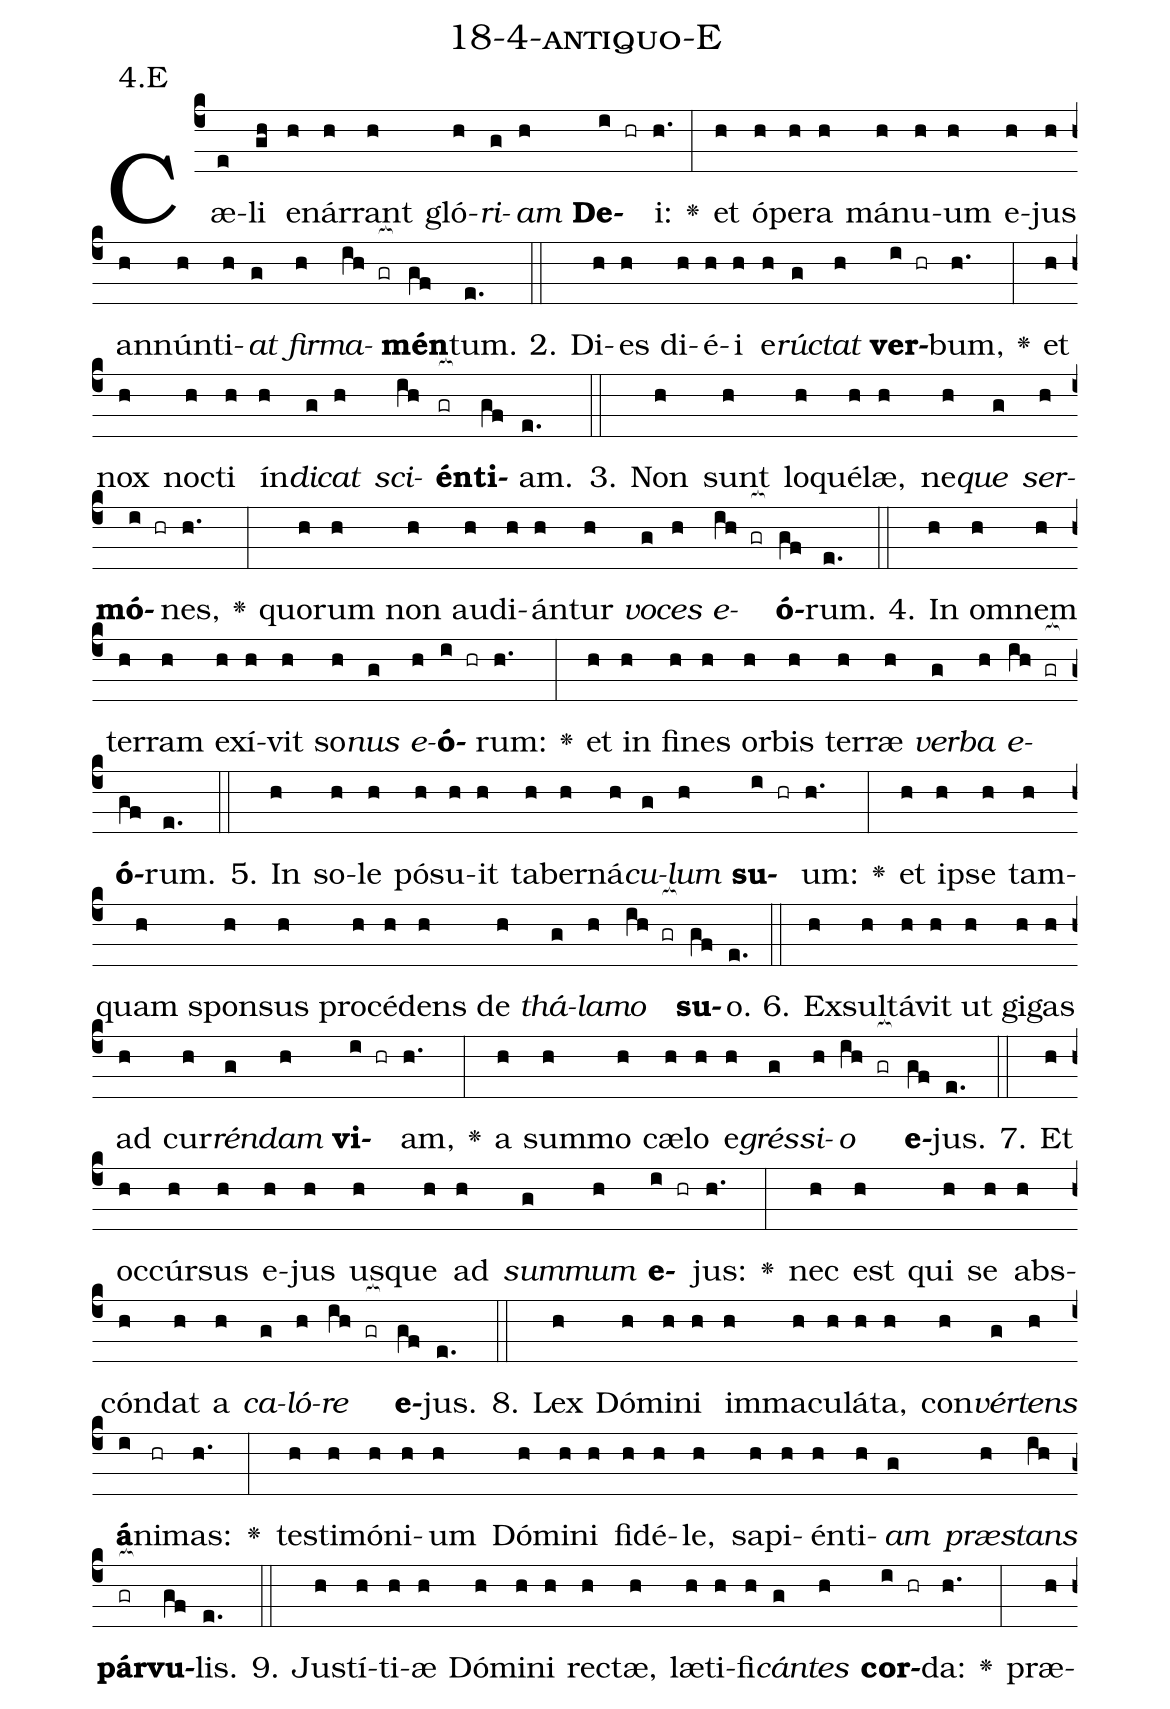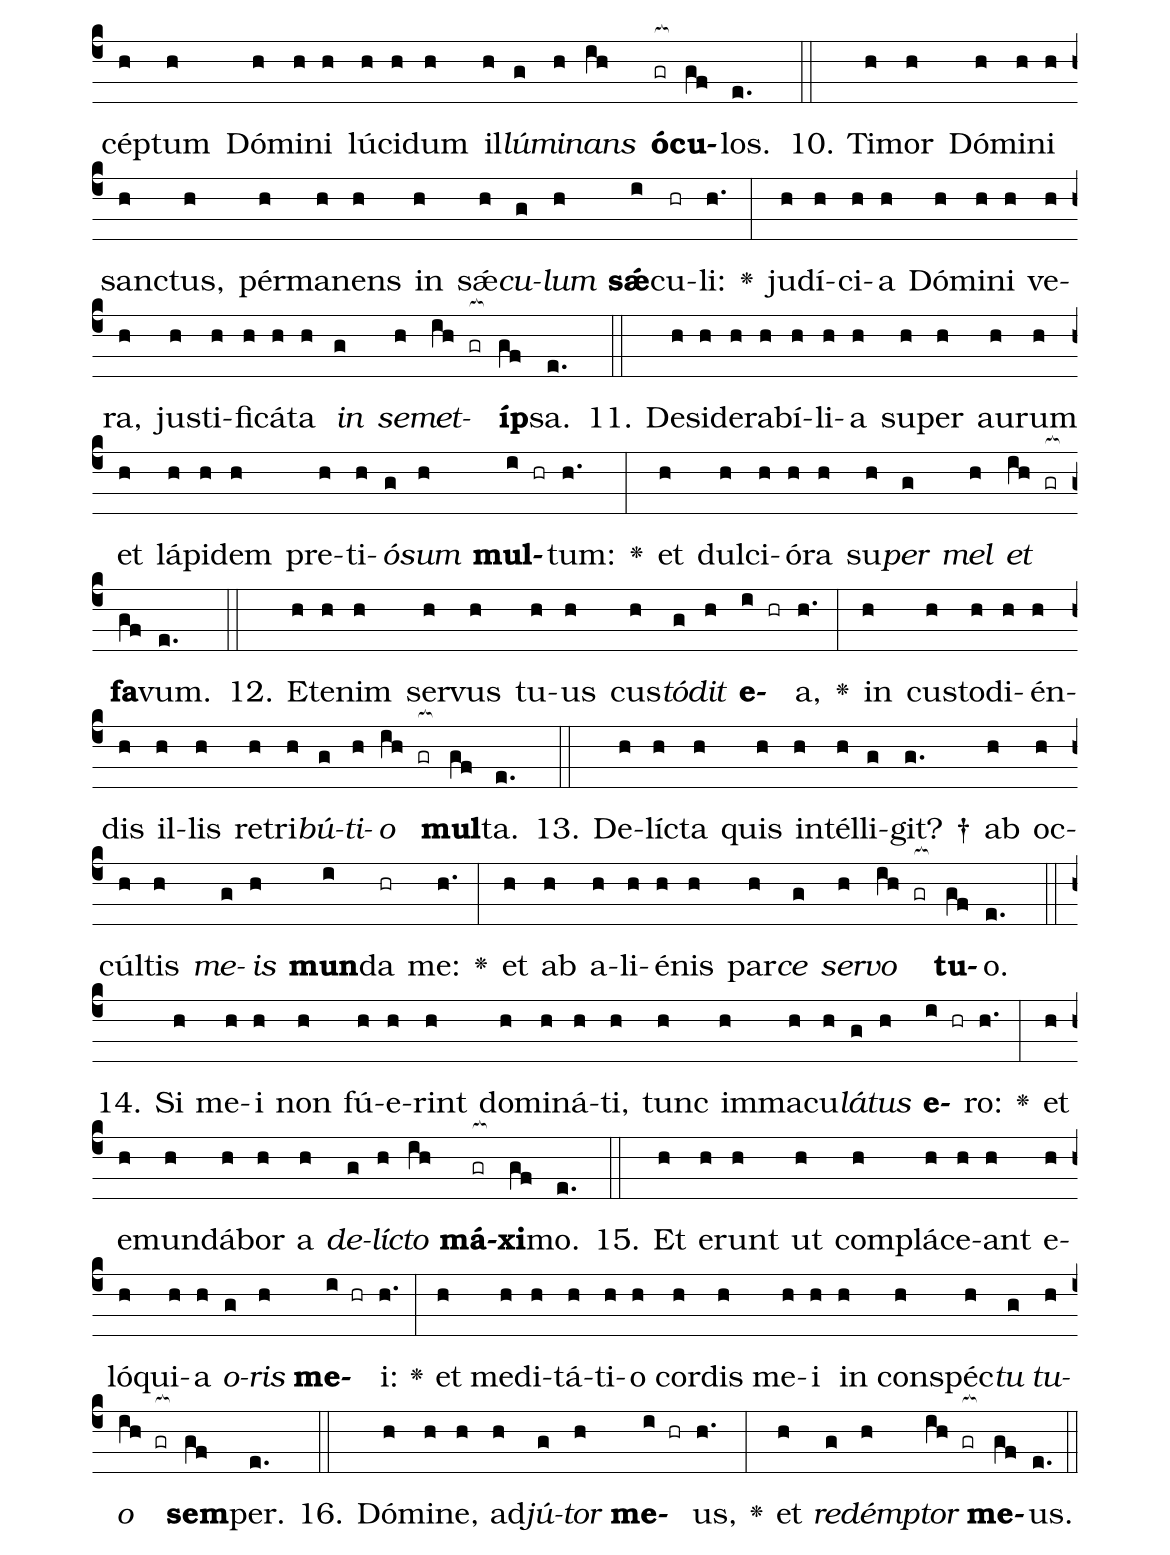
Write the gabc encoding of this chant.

name: 18-4-antiquo-E;
annotation: 4.E;
%%
(c4)Cæ(e)li(gh) e(h)nár(h)rant(h) gló(h)<i>ri</i>(g)<i>am</i>(h) <b>De</b>(i hr)i:(h.) <v>\greheightstar</v>(:) et(h) ó(h)pe(h)ra(h) má(h)nu(h)um(h) e(h)jus(h) an(h)nún(h)ti(h)<i>at</i>(g) <i>fir</i>(h)<i>ma</i>(ih gr[ocb:1{])<b>mén</b>(gf[ocb:0}])tum.(e.) (::)
2. Di(h)es(h) di(h)é(h)i(h) e(h)<i>rúc</i>(g)<i>tat</i>(h) <b>ver</b>(i hr)bum,(h.) <v>\greheightstar</v>(:) et(h) nox(h) noc(h)ti(h) ín(h)<i>di</i>(g)<i>cat</i>(h) <i>sci</i>(ih)<b>én</b>(gr[ocb:1{])<b>ti</b>(gf[ocb:0}])am.(e.) (::)
3. Non(h) sunt(h) lo(h)qué(h)læ,(h) ne(h)<i>que</i>(g) <i>ser</i>(h)<b>mó</b>(i hr)nes,(h.) <v>\greheightstar</v>(:) quo(h)rum(h) non(h) au(h)di(h)án(h)tur(h) <i>vo</i>(g)<i>ces</i>(h) <i>e</i>(ih gr[ocb:1{])<b>ó</b>(gf[ocb:0}])rum.(e.) (::)
4. In(h) om(h)nem(h) ter(h)ram(h) ex(h)í(h)vit(h) so(h)<i>nus</i>(g) <i>e</i>(h)<b>ó</b>(i hr)rum:(h.) <v>\greheightstar</v>(:) et(h) in(h) fi(h)nes(h) or(h)bis(h) ter(h)ræ(h) <i>ver</i>(g)<i>ba</i>(h) <i>e</i>(ih gr[ocb:1{])<b>ó</b>(gf[ocb:0}])rum.(e.) (::)
5. In(h) so(h)le(h) pó(h)su(h)it(h) ta(h)ber(h)ná(h)<i>cu</i>(g)<i>lum</i>(h) <b>su</b>(i hr)um:(h.) <v>\greheightstar</v>(:) et(h) ip(h)se(h) tam(h)quam(h) spon(h)sus(h) pro(h)cé(h)dens(h) de(h) <i>thá</i>(g)<i>la</i>(h)<i>mo</i>(ih gr[ocb:1{]) <b>su</b>(gf[ocb:0}])o.(e.) (::)
6. Ex(h)sul(h)tá(h)vit(h) ut(h) gi(h)gas(h) ad(h) cur(h)<i>rén</i>(g)<i>dam</i>(h) <b>vi</b>(i hr)am,(h.) <v>\greheightstar</v>(:) a(h) sum(h)mo(h) cæ(h)lo(h) e(h)<i>grés</i>(g)<i>si</i>(h)<i>o</i>(ih gr[ocb:1{]) <b>e</b>(gf[ocb:0}])jus.(e.) (::)
7. Et(h) oc(h)cúr(h)sus(h) e(h)jus(h) us(h)que(h) ad(h) <i>sum</i>(g)<i>mum</i>(h) <b>e</b>(i hr)jus:(h.) <v>\greheightstar</v>(:) nec(h) est(h) qui(h) se(h) abs(h)cón(h)dat(h) a(h) <i>ca</i>(g)<i>ló</i>(h)<i>re</i>(ih gr[ocb:1{]) <b>e</b>(gf[ocb:0}])jus.(e.) (::)
8. Lex(h) Dó(h)mi(h)ni(h) im(h)ma(h)cu(h)lá(h)ta,(h) con(h)<i>vér</i>(g)<i>tens</i>(h) <b>á</b>(i)ni(hr)mas:(h.) <v>\greheightstar</v>(:) tes(h)ti(h)mó(h)ni(h)um(h) Dó(h)mi(h)ni(h) fi(h)dé(h)le,(h) sa(h)pi(h)én(h)ti(h)<i>am</i>(g) <i>præ</i>(h)<i>stans</i>(ih) <b>pár</b>(gr[ocb:1{])<b>vu</b>(gf[ocb:0}])lis.(e.) (::)
9. Jus(h)tí(h)ti(h)æ(h) Dó(h)mi(h)ni(h) rec(h)tæ,(h) læ(h)ti(h)fi(h)<i>cán</i>(g)<i>tes</i>(h) <b>cor</b>(i hr)da:(h.) <v>\greheightstar</v>(:) præ(h)cép(h)tum(h) Dó(h)mi(h)ni(h) lú(h)ci(h)dum(h) il(h)<i>lú</i>(g)<i>mi</i>(h)<i>nans</i>(ih) <b>ó</b>(gr[ocb:1{])<b>cu</b>(gf[ocb:0}])los.(e.) (::)
10. Ti(h)mor(h) Dó(h)mi(h)ni(h) sanc(h)tus,(h) pér(h)ma(h)nens(h) in(h) sǽ(h)<i>cu</i>(g)<i>lum</i>(h) <b>sǽ</b>(i)cu(hr)li:(h.) <v>\greheightstar</v>(:) ju(h)dí(h)ci(h)a(h) Dó(h)mi(h)ni(h) ve(h)ra,(h) jus(h)ti(h)fi(h)cá(h)ta(h) <i>in</i>(g) <i>se</i>(h)<i>met</i>(ih gr[ocb:1{])<b>íp</b>(gf[ocb:0}])sa.(e.) (::)
11. De(h)si(h)de(h)ra(h)bí(h)li(h)a(h) su(h)per(h) au(h)rum(h) et(h) lá(h)pi(h)dem(h) pre(h)ti(h)<i>ó</i>(g)<i>sum</i>(h) <b>mul</b>(i hr)tum:(h.) <v>\greheightstar</v>(:) et(h) dul(h)ci(h)ó(h)ra(h) su(h)<i>per</i>(g) <i>mel</i>(h) <i>et</i>(ih gr[ocb:1{]) <b>fa</b>(gf[ocb:0}])vum.(e.) (::)
12. Et(h)e(h)nim(h) ser(h)vus(h) tu(h)us(h) cus(h)<i>tó</i>(g)<i>dit</i>(h) <b>e</b>(i hr)a,(h.) <v>\greheightstar</v>(:) in(h) cus(h)to(h)di(h)én(h)dis(h) il(h)lis(h) re(h)tri(h)<i>bú</i>(g)<i>ti</i>(h)<i>o</i>(ih gr[ocb:1{]) <b>mul</b>(gf[ocb:0}])ta.(e.) (::)
13. De(h)líc(h)ta(h) quis(h) in(h)tél(h)li(g)git? †(g.) ab(h) oc(h)cúl(h)tis(h) <i>me</i>(g)<i>is</i>(h) <b>mun</b>(i)da(hr) me:(h.) <v>\greheightstar</v>(:) et(h) ab(h) a(h)li(h)é(h)nis(h) par(h)<i>ce</i>(g) <i>ser</i>(h)<i>vo</i>(ih gr[ocb:1{]) <b>tu</b>(gf[ocb:0}])o.(e.) (::)
14. Si(h) me(h)i(h) non(h) fú(h)e(h)rint(h) do(h)mi(h)ná(h)ti,(h) tunc(h) im(h)ma(h)cu(h)<i>lá</i>(g)<i>tus</i>(h) <b>e</b>(i hr)ro:(h.) <v>\greheightstar</v>(:) et(h) e(h)mun(h)dá(h)bor(h) a(h) <i>de</i>(g)<i>líc</i>(h)<i>to</i>(ih) <b>má</b>(gr[ocb:1{])<b>xi</b>(gf[ocb:0}])mo.(e.) (::)
15. Et(h) e(h)runt(h) ut(h) com(h)plá(h)ce(h)ant(h) e(h)ló(h)qui(h)a(h) <i>o</i>(g)<i>ris</i>(h) <b>me</b>(i hr)i:(h.) <v>\greheightstar</v>(:) et(h) me(h)di(h)tá(h)ti(h)o(h) cor(h)dis(h) me(h)i(h) in(h) con(h)spéc(h)<i>tu</i>(g) <i>tu</i>(h)<i>o</i>(ih gr[ocb:1{]) <b>sem</b>(gf[ocb:0}])per.(e.) (::)
16. Dó(h)mi(h)ne,(h) ad(h)<i>jú</i>(g)<i>tor</i>(h) <b>me</b>(i hr)us,(h.) <v>\greheightstar</v>(:) et(h) <i>red</i>(g)<i>émp</i>(h)<i>tor</i>(ih gr[ocb:1{]) <b>me</b>(gf[ocb:0}])us.(e.) (::)
